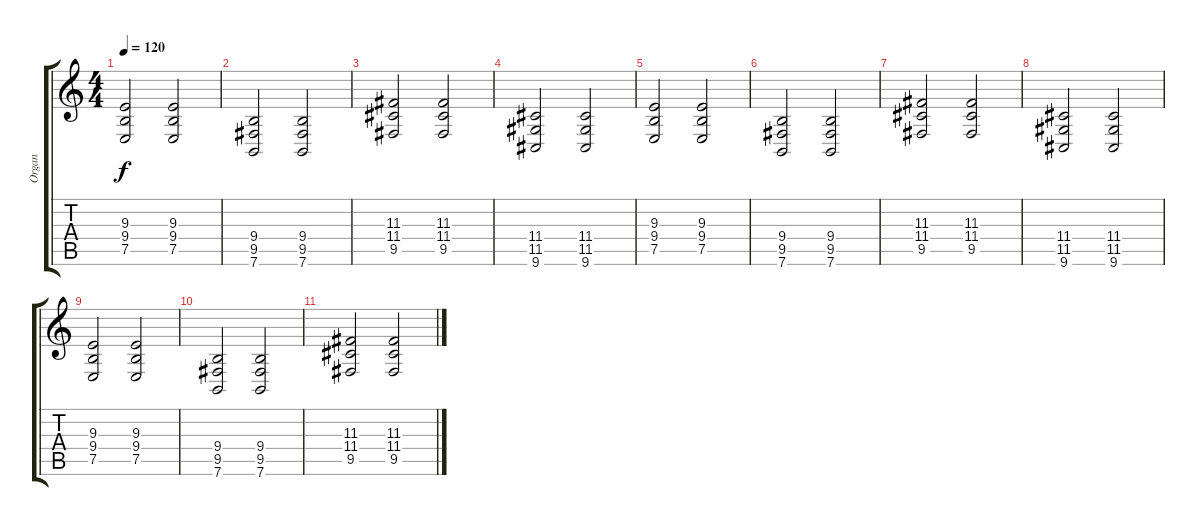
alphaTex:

\track ("Organ" "Organ") {instrument drawbarorgan}
\staff {score tabs}
\tuning (E4 B3 G3 D3 A2 E2) {hide}
\ts (4 4)
\tempo 120
\clef g2
\ks c
(9.3 9.4 7.5).2{dy f} (9.3 9.4 7.5).2 |
(9.4 9.5 7.6).2 (9.4 9.5 7.6).2 |
(11.3 11.4 9.5).2 (11.3 11.4 9.5).2 |
(11.4 11.5 9.6).2 (11.4 11.5 9.6).2 |
(9.3 9.4 7.5).2 (9.3 9.4 7.5).2 |
(9.4 9.5 7.6).2 (9.4 9.5 7.6).2 |
(11.3 11.4 9.5).2 (11.3 11.4 9.5).2 |
(11.4 11.5 9.6).2 (11.4 11.5 9.6).2 |
(9.3 9.4 7.5).2 (9.3 9.4 7.5).2 |
(9.4 9.5 7.6).2 (9.4 9.5 7.6).2 |
(11.3 11.4 9.5).2 (11.3 11.4 9.5).2
